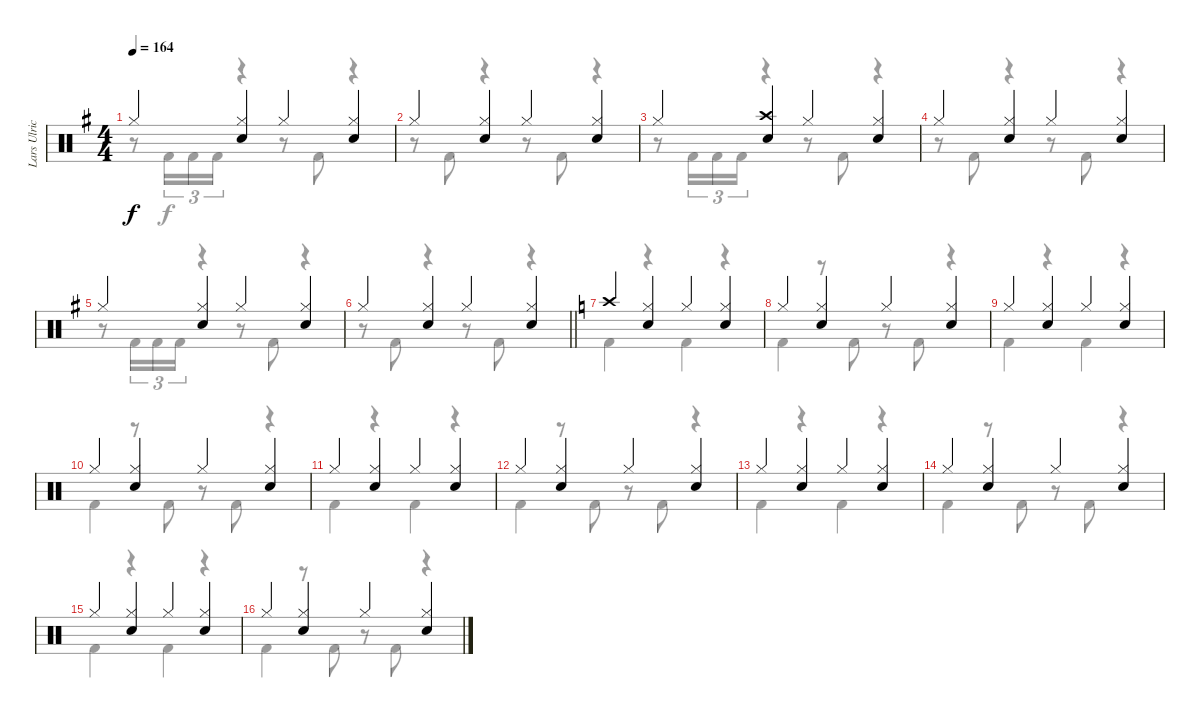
\track ("Lars Ulrich" "Lars Ulric") {instrument percussion}
\staff {score}
\articulation defaults
\voice
\ts (4 4)
\tempo 164
\clef neutral
\ks eminor "Hi-Hat (closed)".4{dy f}
("Hi-Hat (closed)" "Snare (hit) 2").4 "Hi-Hat (closed)".4 ("Hi-Hat (closed)" "Snare (hit) 2").4 |
"Hi-Hat (closed)".4 ("Hi-Hat (closed)" "Snare (hit) 2").4 "Hi-Hat (closed)".4 ("Hi-Hat (closed)" "Snare (hit) 2").4 |
"Hi-Hat (closed)".4 ("Crash high (hit)" "Snare (hit) 2").4 "Hi-Hat (closed)".4 ("Hi-Hat (closed)" "Snare (hit) 2").4 |
"Hi-Hat (closed)".4 ("Hi-Hat (closed)" "Snare (hit) 2").4 "Hi-Hat (closed)".4 ("Hi-Hat (closed)" "Snare (hit) 2").4 |
"Hi-Hat (closed)".4 ("Hi-Hat (closed)" "Snare (hit) 2").4 "Hi-Hat (closed)".4 ("Hi-Hat (closed)" "Snare (hit) 2").4 |
\barLineRight lightlight "Hi-Hat (closed)".4
("Hi-Hat (closed)" "Snare (hit) 2").4 "Hi-Hat (closed)".4 ("Hi-Hat (closed)" "Snare (hit) 2").4 |
\ks c "Crash high (hit)".4
("Hi-Hat (closed)" "Snare (hit) 2").4 "Hi-Hat (closed)".4 ("Hi-Hat (closed)" "Snare (hit) 2").4 |
"Hi-Hat (closed)".4 ("Hi-Hat (closed)" "Snare (hit) 2").4 "Hi-Hat (closed)".4 ("Hi-Hat (closed)" "Snare (hit) 2").4 |
"Hi-Hat (closed)".4 ("Hi-Hat (closed)" "Snare (hit) 2").4 "Hi-Hat (closed)".4 ("Hi-Hat (closed)" "Snare (hit) 2").4 |
"Hi-Hat (closed)".4 ("Hi-Hat (closed)" "Snare (hit) 2").4 "Hi-Hat (closed)".4 ("Hi-Hat (closed)" "Snare (hit) 2").4 |
"Hi-Hat (closed)".4 ("Hi-Hat (closed)" "Snare (hit) 2").4 "Hi-Hat (closed)".4 ("Hi-Hat (closed)" "Snare (hit) 2").4 |
"Hi-Hat (closed)".4 ("Hi-Hat (closed)" "Snare (hit) 2").4 "Hi-Hat (closed)".4 ("Hi-Hat (closed)" "Snare (hit) 2").4 |
"Hi-Hat (closed)".4 ("Hi-Hat (closed)" "Snare (hit) 2").4 "Hi-Hat (closed)".4 ("Hi-Hat (closed)" "Snare (hit) 2").4 |
"Hi-Hat (closed)".4 ("Hi-Hat (closed)" "Snare (hit) 2").4 "Hi-Hat (closed)".4 ("Hi-Hat (closed)" "Snare (hit) 2").4 |
"Hi-Hat (closed)".4 ("Hi-Hat (closed)" "Snare (hit) 2").4 "Hi-Hat (closed)".4 ("Hi-Hat (closed)" "Snare (hit) 2").4 |
"Hi-Hat (closed)".4 ("Hi-Hat (closed)" "Snare (hit) 2").4 "Hi-Hat (closed)".4 ("Hi-Hat (closed)" "Snare (hit) 2").4
\voice
\clef neutral
\ottava regular
\simile none
\ks eminor
r.8{dy f} "Kick (hit) 2".16{tu (3 2)} "Kick (hit) 2".16{tu (3 2)} "Kick (hit) 2".16{tu (3 2)} r.4 r.8 "Kick (hit) 2".8 r.4 |
r.8 "Kick (hit) 2".8 r.4 r.8 "Kick (hit) 2".8 r.4 |
r.8 "Kick (hit) 2".16{tu (3 2)} "Kick (hit) 2".16{tu (3 2)} "Kick (hit) 2".16{tu (3 2)} r.4 r.8 "Kick (hit) 2".8 r.4 |
r.8 "Kick (hit) 2".8 r.4 r.8 "Kick (hit) 2".8 r.4 |
r.8 "Kick (hit) 2".16{tu (3 2)} "Kick (hit) 2".16{tu (3 2)} "Kick (hit) 2".16{tu (3 2)} r.4 r.8 "Kick (hit) 2".8 r.4 |
\barLineRight lightlight
r.8 "Kick (hit) 2".8 r.4 r.8 "Kick (hit) 2".8 r.4 |
\ks c "Kick (hit) 2".4
r.4 "Kick (hit) 2".4 r.4 |
"Kick (hit) 2".4 r.8 "Kick (hit) 2".8 r.8 "Kick (hit) 2".8 r.4 |
"Kick (hit) 2".4 r.4 "Kick (hit) 2".4 r.4 |
"Kick (hit) 2".4 r.8 "Kick (hit) 2".8 r.8 "Kick (hit) 2".8 r.4 |
"Kick (hit) 2".4 r.4 "Kick (hit) 2".4 r.4 |
"Kick (hit) 2".4 r.8 "Kick (hit) 2".8 r.8 "Kick (hit) 2".8 r.4 |
"Kick (hit) 2".4 r.4 "Kick (hit) 2".4 r.4 |
"Kick (hit) 2".4 r.8 "Kick (hit) 2".8 r.8 "Kick (hit) 2".8 r.4 |
"Kick (hit) 2".4 r.4 "Kick (hit) 2".4 r.4 |
"Kick (hit) 2".4 r.8 "Kick (hit) 2".8 r.8 "Kick (hit) 2".8 r.4
